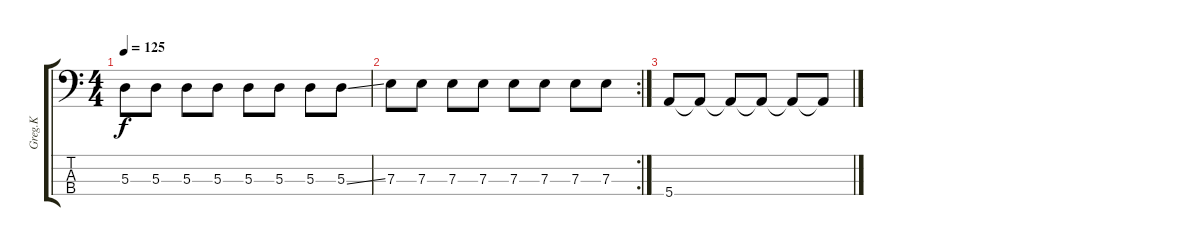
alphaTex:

\track ("Greg.K" "Greg.K") {instrument electricbassfinger}
\staff {score tabs}
\tuning (G2 D2 A1 E1) {hide}
\ts (4 4)
\tempo 125
\clef f4
\ks c
5.3.8{dy f} 5.3.8 5.3.8 5.3.8 5.3.8 5.3.8 5.3.8 5.3{ss}.8 |
\rc 2
7.3.8 7.3.8 7.3.8 7.3.8 7.3.8 7.3.8 7.3.8 7.3.8 |
5.4.8 5.4{t}.8 5.4{t}.8 5.4{t}.8 5.4{t}.8 5.4{t}.8
